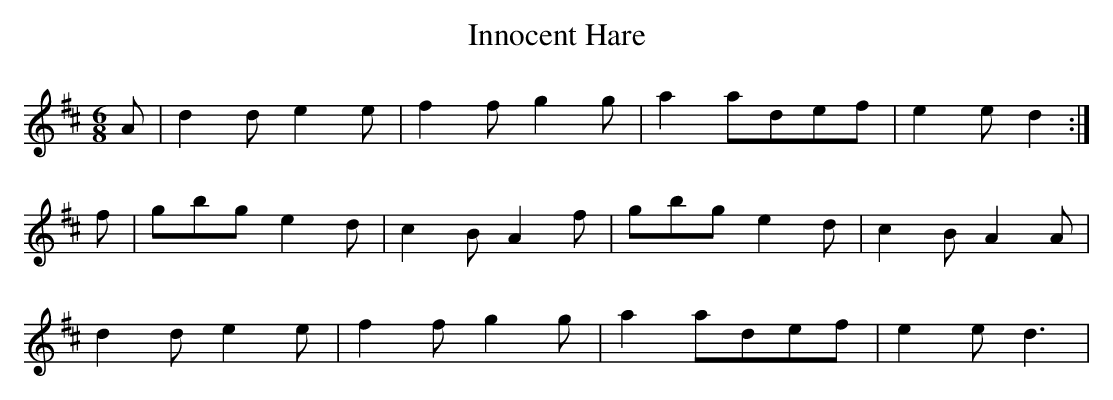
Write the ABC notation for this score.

X:1
T:Innocent Hare
M:6/8
L:1/8
K:D
A | d2 d e2 e | f2 f g2 g | a2 adef | e2 e d2 :|
f | gbg e2 d | c2 B A2  f | gbg e2 d | c2 B A2 A |
d2 d e2 e | f2 f g2 g | a2 adef | e2 e d3 |
